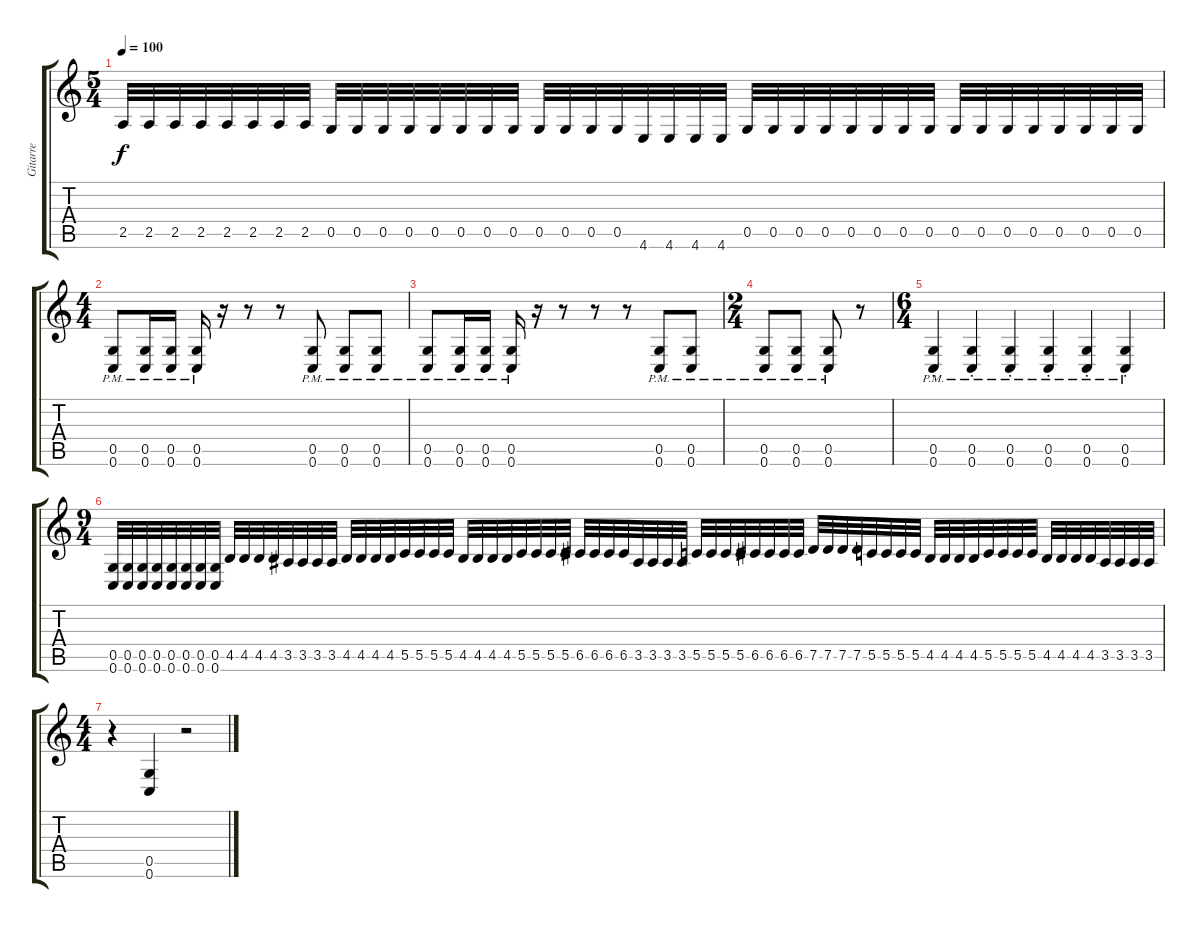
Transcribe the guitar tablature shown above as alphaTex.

\track ("Gitarre" "Gitarre") {instrument distortionguitar}
\staff {score tabs}
\tuning (D4 A3 F3 C3 G2 C2) {hide}
\ts (5 4)
\tempo 100
\clef g2
\ks c
2.5.32{dy f} 2.5.32 2.5.32 2.5.32 2.5.32 2.5.32 2.5.32 2.5.32 0.5.32 0.5.32 0.5.32 0.5.32 0.5.32 0.5.32 0.5.32 0.5.32 0.5.32 0.5.32 0.5.32 0.5.32 4.6.32 4.6.32 4.6.32 4.6.32 0.5.32 0.5.32 0.5.32 0.5.32 0.5.32 0.5.32 0.5.32 0.5.32 0.5.32 0.5.32 0.5.32 0.5.32 0.5.32 0.5.32 0.5.32 0.5.32 |
\ts (4 4)
(0.5{pm} 0.6{pm}).8 (0.5{pm} 0.6{pm}).16 (0.5{pm} 0.6{pm}).16 (0.5{pm} 0.6{pm}).16 r.16 r.8 r.8 (0.5{pm} 0.6{pm}).8 (0.5{pm} 0.6{pm}).8 (0.5{pm} 0.6{pm}).8 |
(0.5{pm} 0.6{pm}).8 (0.5{pm} 0.6{pm}).16 (0.5{pm} 0.6{pm}).16 (0.5{pm} 0.6{pm}).16 r.16 r.8 r.8 r.8 (0.5{pm} 0.6{pm}).8 (0.5{pm} 0.6{pm}).8 |
\ts (2 4)
(0.5{pm} 0.6{pm}).8 (0.5{pm} 0.6{pm}).8 (0.5{pm} 0.6{pm}).8 r.8 |
\ts (6 4)
(0.5{pm st} 0.6{pm st}).4 (0.5{pm st} 0.6{pm st}).4 (0.5{pm st} 0.6{pm st}).4 (0.5{pm st} 0.6{pm st}).4 (0.5{pm st} 0.6{pm st}).4 (0.5{pm st} 0.6{pm st}).4 |
\ts (9 4)
(0.5 0.6).32 (0.5 0.6).32 (0.5 0.6).32 (0.5 0.6).32 (0.5 0.6).32 (0.5 0.6).32 (0.5 0.6).32 (0.5 0.6).32 4.5.32 4.5.32 4.5.32 4.5.32 3.5.32 3.5.32 3.5.32 3.5.32 4.5.32 4.5.32 4.5.32 4.5.32 5.5.32 5.5.32 5.5.32 5.5.32 4.5.32 4.5.32 4.5.32 4.5.32 5.5.32 5.5.32 5.5.32 5.5.32 6.5.32 6.5.32 6.5.32 6.5.32 3.5.32 3.5.32 3.5.32 3.5.32 5.5.32 5.5.32 5.5.32 5.5.32 6.5.32 6.5.32 6.5.32 6.5.32 7.5.32 7.5.32 7.5.32 7.5.32 5.5.32 5.5.32 5.5.32 5.5.32 4.5.32 4.5.32 4.5.32 4.5.32 5.5.32 5.5.32 5.5.32 5.5.32 4.5.32 4.5.32 4.5.32 4.5.32 3.5.32 3.5.32 3.5.32 3.5.32 |
\ts (4 4)
r.4 (0.5 0.6).4 r.2
